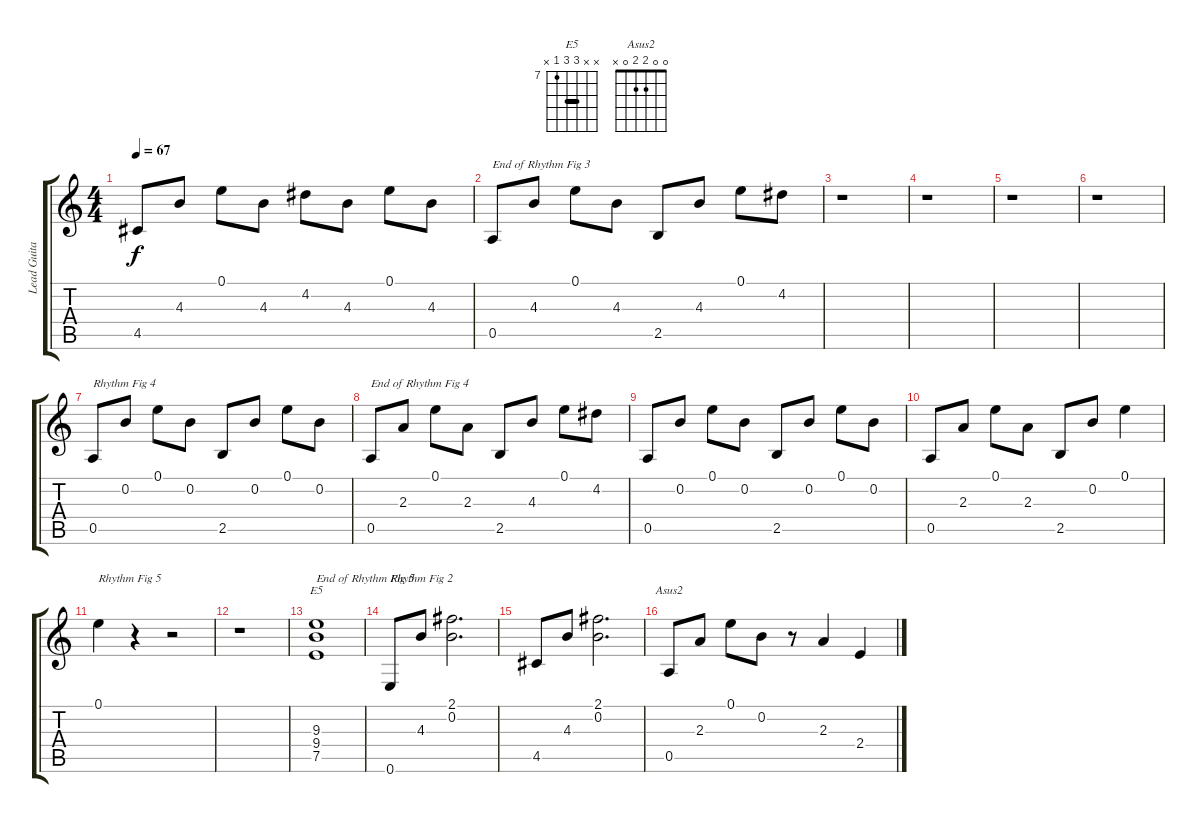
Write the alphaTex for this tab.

\track ("Lead Guitar - Vivian Campbell" "Lead Guita") {solo instrument overdrivenguitar}
\staff {score tabs}
\tuning (E4 B3 G3 D3 A2 E2) {hide}
\chord ("E5" x x 9 9 7 x) {firstfret 7 barre 9}
\chord ("Asus2" 0 0 2 2 0 x)
\ts (4 4)
\tempo 67
\clef g2
\ks c
4.5.8{dy f} 4.3.8 0.1.8 4.3.8 4.2.8 4.3.8 0.1.8 4.3.8 |
0.5.8{txt "End of Rhythm Fig 3"} 4.3.8 0.1.8 4.3.8 2.5.8 4.3.8 0.1.8 4.2.8 |
r.1 |
r.1 |
r.1 |
r.1 |
0.5.8{txt "Rhythm Fig 4"} 0.2.8 0.1.8 0.2.8 2.5.8 0.2.8 0.1.8 0.2.8 |
0.5.8{txt "End of Rhythm Fig 4"} 2.3.8 0.1.8 2.3.8 2.5.8 4.3.8 0.1.8 4.2.8 |
0.5.8 0.2.8 0.1.8 0.2.8 2.5.8 0.2.8 0.1.8 0.2.8 |
0.5.8 2.3.8 0.1.8 2.3.8 2.5.8 0.2.8 0.1.4 |
0.1.4{txt "Rhythm Fig 5"} r.4 r.2 |
r.1 |
(9.3 9.4 7.5).1{ch "E5" txt "End of Rhythm Fig 5"} |
0.6.8{txt "Rhythm Fig 2"} 4.3.8 (2.1 0.2).2{d} |
4.5.8 4.3.8 (2.1 0.2).2{d} |
0.5.8{ch "Asus2"} 2.3.8 0.1.8 0.2.8 r.8 2.3.4 2.4.4
